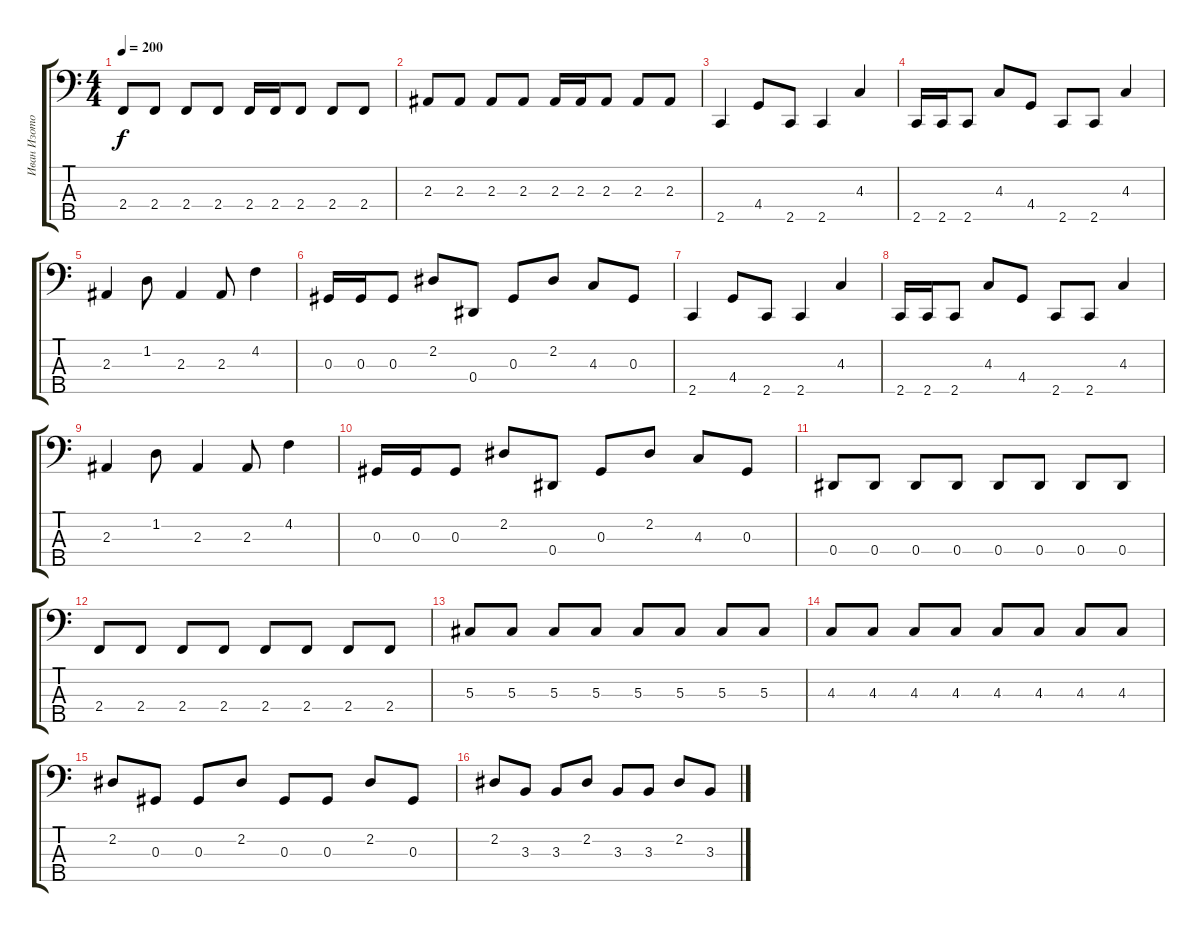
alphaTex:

\track ("Иван Изотов" "Иван Изото") {instrument electricbasspick}
\staff {score tabs}
\tuning (Gb2 Db2 Ab1 Eb1 Bb0) {hide}
\ts (4 4)
\tempo 200
\clef f4
\ks c
2.4.8{dy f} 2.4.8 2.4.8 2.4.8 2.4.16 2.4.16 2.4.8 2.4.8 2.4.8 |
2.3.8 2.3.8 2.3.8 2.3.8 2.3.16 2.3.16 2.3.8 2.3.8 2.3.8 |
2.5.4 4.4.8 2.5.8 2.5.4 4.3.4 |
2.5.16 2.5.16 2.5.8 4.3.8 4.4.8 2.5.8 2.5.8 4.3.4 |
2.3.4 1.2.8 2.3.4 2.3.8 4.2.4 |
0.3.16 0.3.16 0.3.8 2.2.8 0.4.8 0.3.8 2.2.8 4.3.8 0.3.8 |
2.5.4 4.4.8 2.5.8 2.5.4 4.3.4 |
2.5.16 2.5.16 2.5.8 4.3.8 4.4.8 2.5.8 2.5.8 4.3.4 |
2.3.4 1.2.8 2.3.4 2.3.8 4.2.4 |
0.3.16 0.3.16 0.3.8 2.2.8 0.4.8 0.3.8 2.2.8 4.3.8 0.3.8 |
0.4.8 0.4.8 0.4.8 0.4.8 0.4.8 0.4.8 0.4.8 0.4.8 |
2.4.8 2.4.8 2.4.8 2.4.8 2.4.8 2.4.8 2.4.8 2.4.8 |
5.3.8 5.3.8 5.3.8 5.3.8 5.3.8 5.3.8 5.3.8 5.3.8 |
4.3.8 4.3.8 4.3.8 4.3.8 4.3.8 4.3.8 4.3.8 4.3.8 |
2.2.8 0.3.8 0.3.8 2.2.8 0.3.8 0.3.8 2.2.8 0.3.8 |
2.2.8 3.3.8 3.3.8 2.2.8 3.3.8 3.3.8 2.2.8 3.3.8
